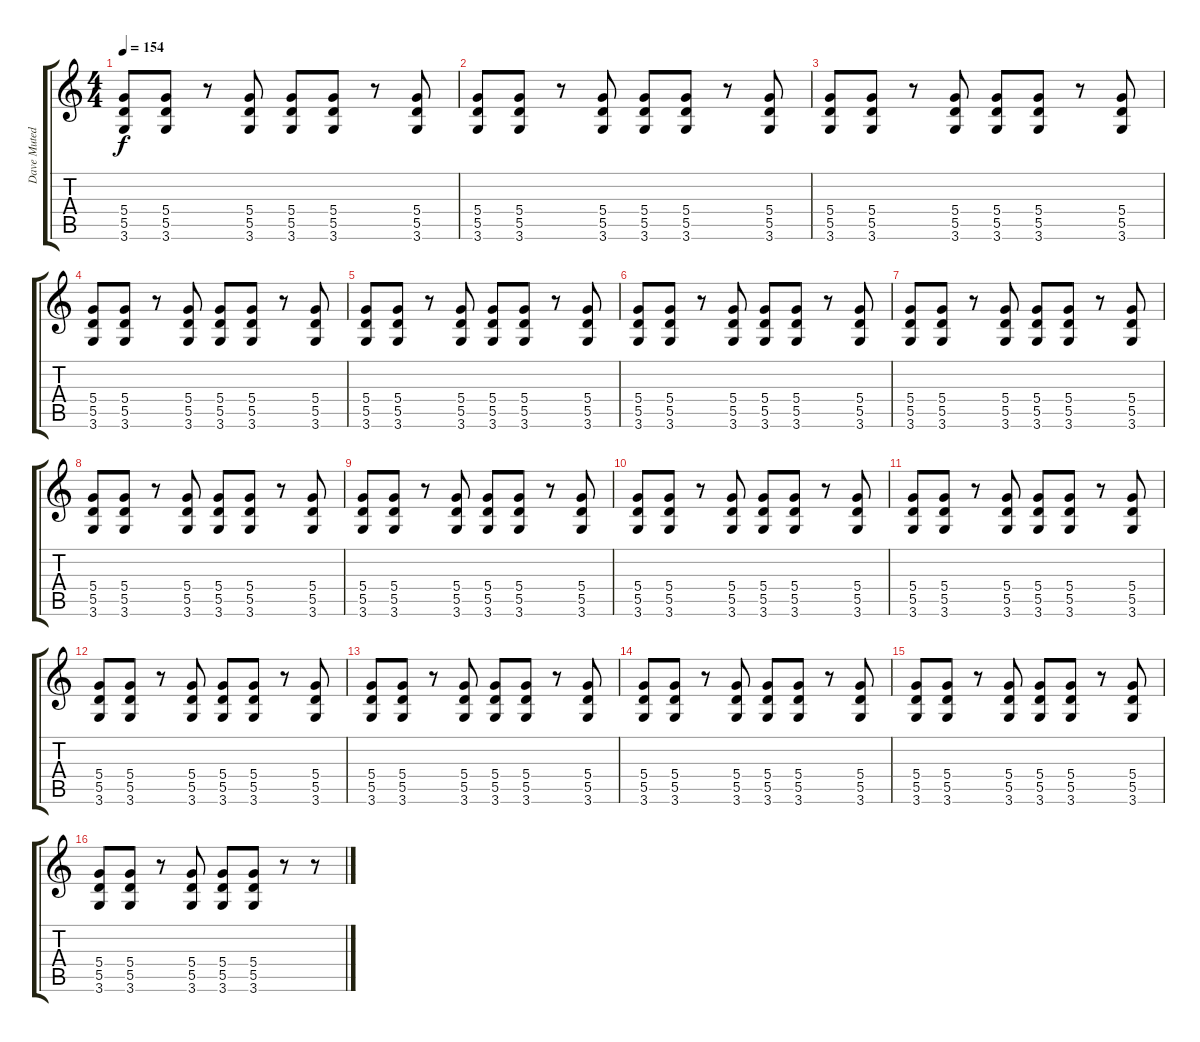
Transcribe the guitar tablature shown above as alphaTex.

\track ("Dave Muted " "Dave Muted") {instrument electricguitarmuted}
\staff {score tabs}
\tuning (E4 B3 G3 D3 A2 E2) {hide}
\ts (4 4)
\tempo 154
\clef g2
\ks c
(5.4 5.5 3.6).8{dy f} (5.4 5.5 3.6).8 r.8 (5.4 5.5 3.6).8 (5.4 5.5 3.6).8 (5.4 5.5 3.6).8 r.8 (5.4 5.5 3.6).8 |
(5.4 5.5 3.6).8 (5.4 5.5 3.6).8 r.8 (5.4 5.5 3.6).8 (5.4 5.5 3.6).8 (5.4 5.5 3.6).8 r.8 (5.4 5.5 3.6).8 |
(5.4 5.5 3.6).8 (5.4 5.5 3.6).8 r.8 (5.4 5.5 3.6).8 (5.4 5.5 3.6).8 (5.4 5.5 3.6).8 r.8 (5.4 5.5 3.6).8 |
(5.4 5.5 3.6).8 (5.4 5.5 3.6).8 r.8 (5.4 5.5 3.6).8 (5.4 5.5 3.6).8 (5.4 5.5 3.6).8 r.8 (5.4 5.5 3.6).8 |
(5.4 5.5 3.6).8 (5.4 5.5 3.6).8 r.8 (5.4 5.5 3.6).8 (5.4 5.5 3.6).8 (5.4 5.5 3.6).8 r.8 (5.4 5.5 3.6).8 |
(5.4 5.5 3.6).8 (5.4 5.5 3.6).8 r.8 (5.4 5.5 3.6).8 (5.4 5.5 3.6).8 (5.4 5.5 3.6).8 r.8 (5.4 5.5 3.6).8 |
(5.4 5.5 3.6).8 (5.4 5.5 3.6).8 r.8 (5.4 5.5 3.6).8 (5.4 5.5 3.6).8 (5.4 5.5 3.6).8 r.8 (5.4 5.5 3.6).8 |
(5.4 5.5 3.6).8 (5.4 5.5 3.6).8 r.8 (5.4 5.5 3.6).8 (5.4 5.5 3.6).8 (5.4 5.5 3.6).8 r.8 (5.4 5.5 3.6).8 |
(5.4 5.5 3.6).8 (5.4 5.5 3.6).8 r.8 (5.4 5.5 3.6).8 (5.4 5.5 3.6).8 (5.4 5.5 3.6).8 r.8 (5.4 5.5 3.6).8 |
(5.4 5.5 3.6).8 (5.4 5.5 3.6).8 r.8 (5.4 5.5 3.6).8 (5.4 5.5 3.6).8 (5.4 5.5 3.6).8 r.8 (5.4 5.5 3.6).8 |
(5.4 5.5 3.6).8 (5.4 5.5 3.6).8 r.8 (5.4 5.5 3.6).8 (5.4 5.5 3.6).8 (5.4 5.5 3.6).8 r.8 (5.4 5.5 3.6).8 |
(5.4 5.5 3.6).8 (5.4 5.5 3.6).8 r.8 (5.4 5.5 3.6).8 (5.4 5.5 3.6).8 (5.4 5.5 3.6).8 r.8 (5.4 5.5 3.6).8 |
(5.4 5.5 3.6).8 (5.4 5.5 3.6).8 r.8 (5.4 5.5 3.6).8 (5.4 5.5 3.6).8 (5.4 5.5 3.6).8 r.8 (5.4 5.5 3.6).8 |
(5.4 5.5 3.6).8 (5.4 5.5 3.6).8 r.8 (5.4 5.5 3.6).8 (5.4 5.5 3.6).8 (5.4 5.5 3.6).8 r.8 (5.4 5.5 3.6).8 |
(5.4 5.5 3.6).8 (5.4 5.5 3.6).8 r.8 (5.4 5.5 3.6).8 (5.4 5.5 3.6).8 (5.4 5.5 3.6).8 r.8 (5.4 5.5 3.6).8 |
(5.4 5.5 3.6).8 (5.4 5.5 3.6).8 r.8 (5.4 5.5 3.6).8 (5.4 5.5 3.6).8 (5.4 5.5 3.6).8 r.8 r.8
